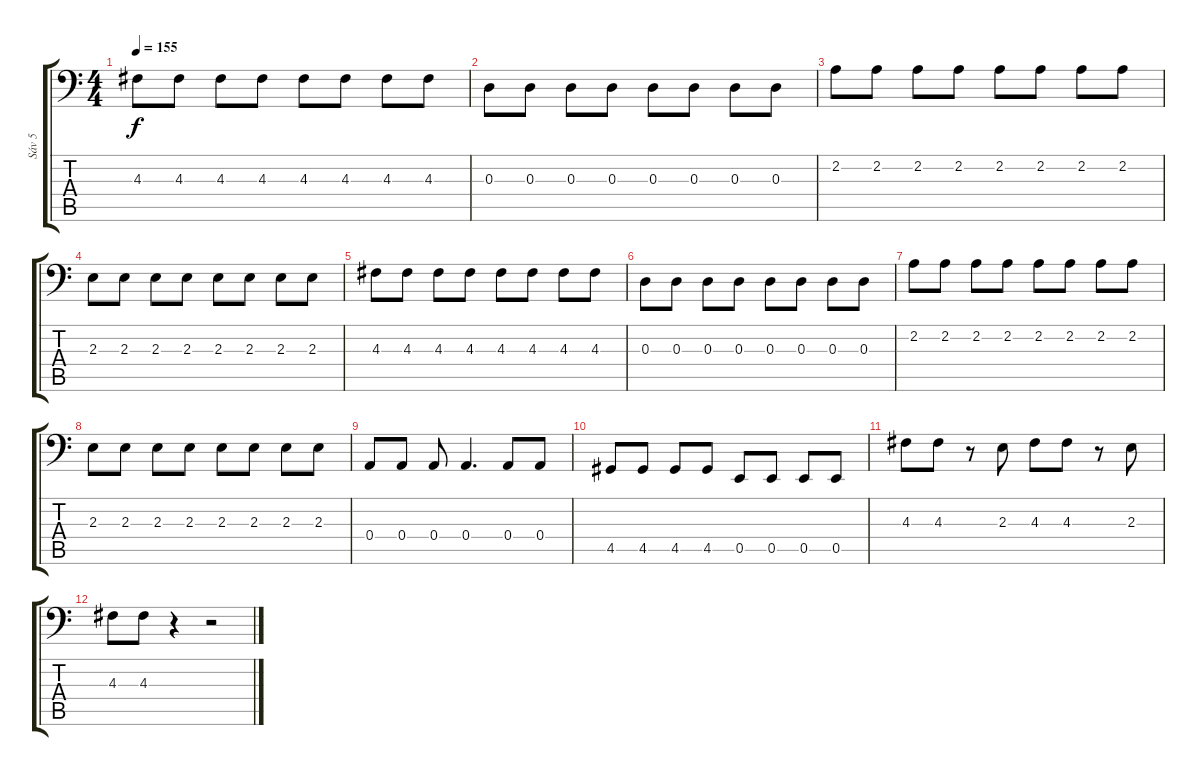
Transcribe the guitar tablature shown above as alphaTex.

\track ("Sáv 5" "Sáv 5") {instrument electricbassfinger}
\staff {score tabs}
\tuning (C3 G2 D2 A1 E1 B0) {hide}
\ts (4 4)
\tempo 155
\clef f4
\ks c
4.3.8{dy f} 4.3.8 4.3.8 4.3.8 4.3.8 4.3.8 4.3.8 4.3.8 |
0.3.8 0.3.8 0.3.8 0.3.8 0.3.8 0.3.8 0.3.8 0.3.8 |
2.2.8 2.2.8 2.2.8 2.2.8 2.2.8 2.2.8 2.2.8 2.2.8 |
2.3.8 2.3.8 2.3.8 2.3.8 2.3.8 2.3.8 2.3.8 2.3.8 |
4.3.8 4.3.8 4.3.8 4.3.8 4.3.8 4.3.8 4.3.8 4.3.8 |
0.3.8 0.3.8 0.3.8 0.3.8 0.3.8 0.3.8 0.3.8 0.3.8 |
2.2.8 2.2.8 2.2.8 2.2.8 2.2.8 2.2.8 2.2.8 2.2.8 |
2.3.8 2.3.8 2.3.8 2.3.8 2.3.8 2.3.8 2.3.8 2.3.8 |
0.4.8 0.4.8 0.4.8 0.4.4{d} 0.4.8 0.4.8 |
4.5.8 4.5.8 4.5.8 4.5.8 0.5.8 0.5.8 0.5.8 0.5.8 |
4.3.8 4.3.8 r.8 2.3.8 4.3.8 4.3.8 r.8 2.3.8 |
4.3.8 4.3.8 r.4 r.2
